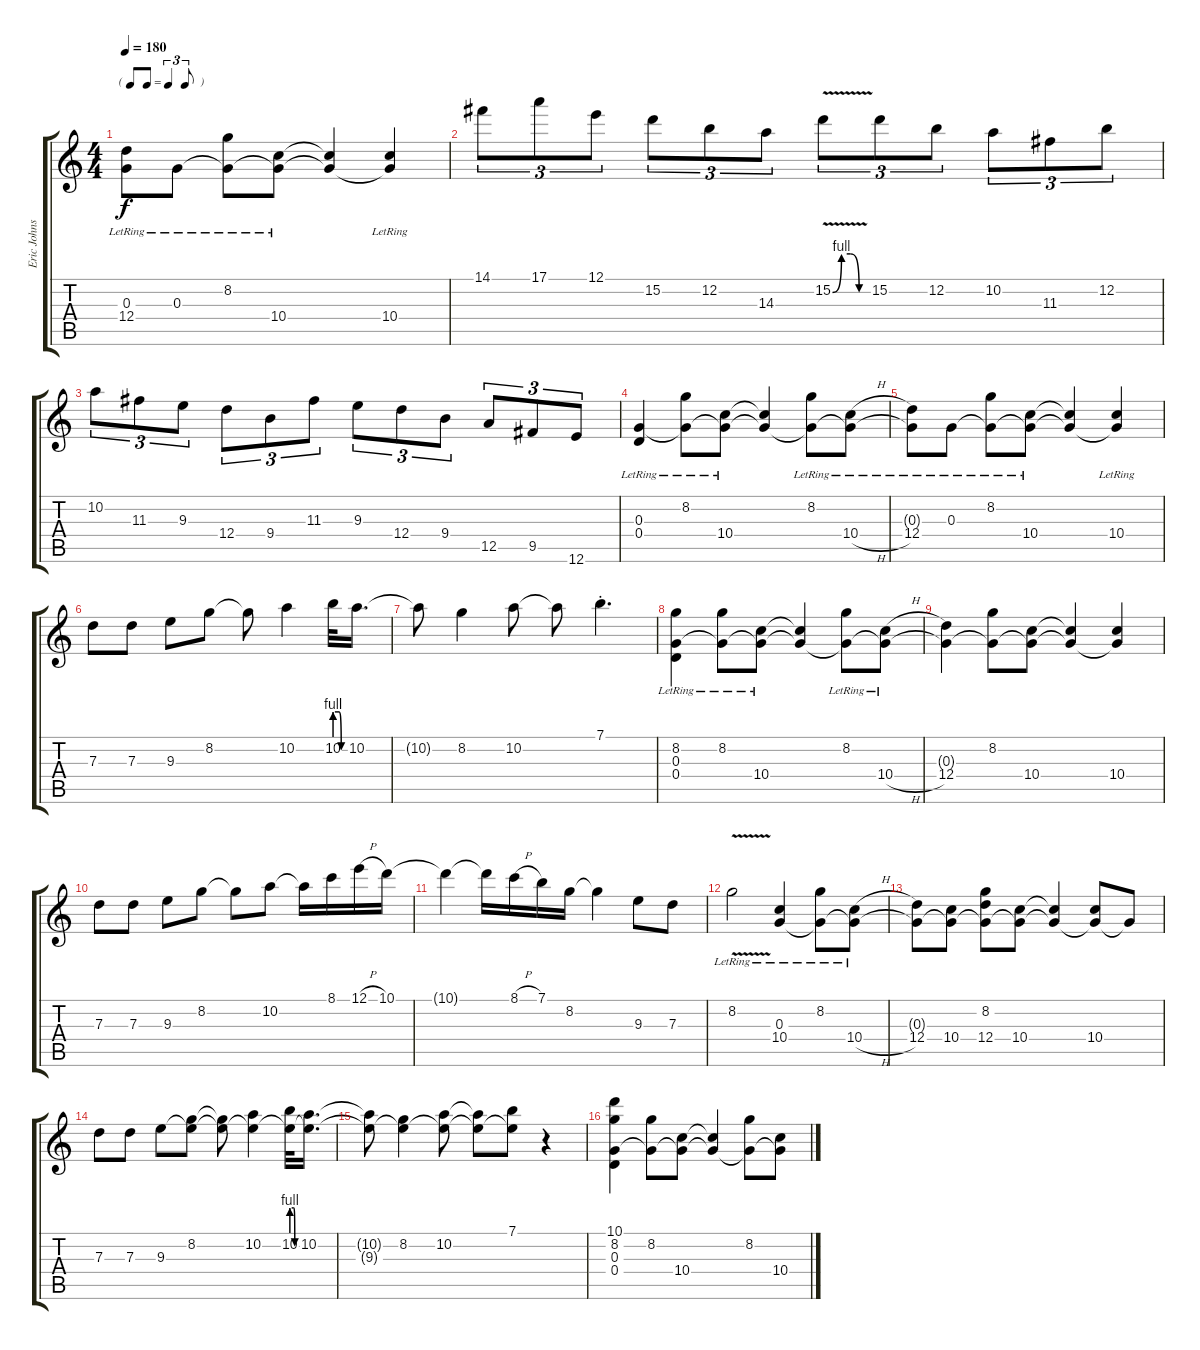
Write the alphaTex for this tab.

\track ("Eric Johnson" "Eric Johns") {instrument distortionguitar}
\staff {score tabs}
\tuning (E4 B3 G3 D3 A2 E2) {hide}
\ts (4 4)
\tf triplet8th
\tempo 180
\clef g2
\ks c
(0.3{t} 12.4{lr}).8{dy f} 0.3{lr}.8 (8.2{lr} 0.3{t}).8 (0.3{t} 10.4{lr}).8 (0.3{t} 10.4{t}).4 (0.3{t} 10.4{lr}).4 |
14.1.8{tu (3 2)} 17.1.8{tu (3 2)} 12.1.8{tu (3 2)} 15.2.8{tu (3 2)} 12.2.8{tu (3 2)} 14.3.8{tu (3 2)} 15.2{be (custom 0 0 15 4 30 4 45 0 60 0) v}.8{tu (3 2)} 15.2.8{tu (3 2)} 12.2.8{tu (3 2)} 10.2.8{tu (3 2)} 11.3.8{tu (3 2)} 12.2.8{tu (3 2)} |
10.2.8{tu (3 2)} 11.3.8{tu (3 2)} 9.3.8{tu (3 2)} 12.4.8{tu (3 2)} 9.4.8{tu (3 2)} 11.3.8{tu (3 2)} 9.3.8{tu (3 2)} 12.4.8{tu (3 2)} 9.4.8{tu (3 2)} 12.5.8{tu (3 2)} 9.5.8{tu (3 2)} 12.6.8{tu (3 2)} |
(0.3{lr} 0.4{lr}).4 (8.2{lr} 0.3{t}).8 (0.3{t} 10.4{lr}).8 (0.3{t} 10.4{t}).4 (8.2{lr} 0.3{t}).8 (0.3{t} 10.4{h lr}).8 |
(0.3{t} 12.4{lr}).8 0.3{lr}.8 (8.2{lr} 0.3{t}).8 (0.3{t} 10.4{lr}).8 (0.3{t} 10.4{t}).4 (0.3{t} 10.4{lr}).4 |
7.3.8 7.3.8 9.3.8 8.2.8 8.2{t}.8 10.2.4 10.2{be (custom 0 4 25 4 38 0 60 0)}.32 10.2.16{d} |
10.2{t}.8 8.2.4 10.2.8 10.2{t}.8 7.1{st}.4{d} |
(8.2{lr} 0.3{lr} 0.4{lr}).4 (8.2{lr} 0.3{t}).8 (0.3{t} 10.4{lr}).8 (0.3{t} 10.4{t}).4 (8.2{lr} 0.3{t}).8 (0.3{t} 10.4{h lr}).8 |
(0.3{t} 12.4).4 (8.2 0.3{t}).8 (0.3{t} 10.4).8 (0.3{t} 10.4{t}).4 (0.3{t} 10.4).4 |
7.3.8 7.3.8 9.3.8 8.2.8 8.2{t}.8 10.2.8 10.2{t}.16 8.1.16 12.1{h}.16 10.1.16 |
10.1{t}.4 10.1{t}.16 8.1{h}.16 7.1.16 8.2.16 8.2{t}.4 9.3.8 7.3.8 |
8.2{v lr}.2 (0.3{lr} 10.4{lr}).4 (8.2{lr} 0.3{t}).8 (0.3{t} 10.4{h lr}).8 |
(0.3{t} 12.4).8 (0.3{t} 10.4).8 (8.2 0.3{t} 12.4).8 (0.3{t} 10.4).8 (0.3{t} 10.4{t}).4 (0.3{t} 10.4).8 0.3{t}.8 |
7.3.8 7.3.8 9.3.8 (8.2 9.3{t}).8 (8.2{t} 9.3{t}).8 (10.2 9.3{t}).4 (10.2{be (custom 0 4 25 4 36 0 60 0)} 9.3{t}).32 (10.2 9.3{t}).16{d} |
(10.2{t} 9.3{t}).8 (8.2 9.3{t}).4 (10.2 9.3{t}).8 (10.2{t} 9.3{t}).8 (7.1 9.3{t}).8 r.4 |
(10.1 8.2 0.3 0.4).4 (8.2 0.3{t}).8 (0.3{t} 10.4).8 (0.3{t} 10.4{t}).4 (8.2 0.3{t}).8 (0.3{t} 10.4{h}).8
